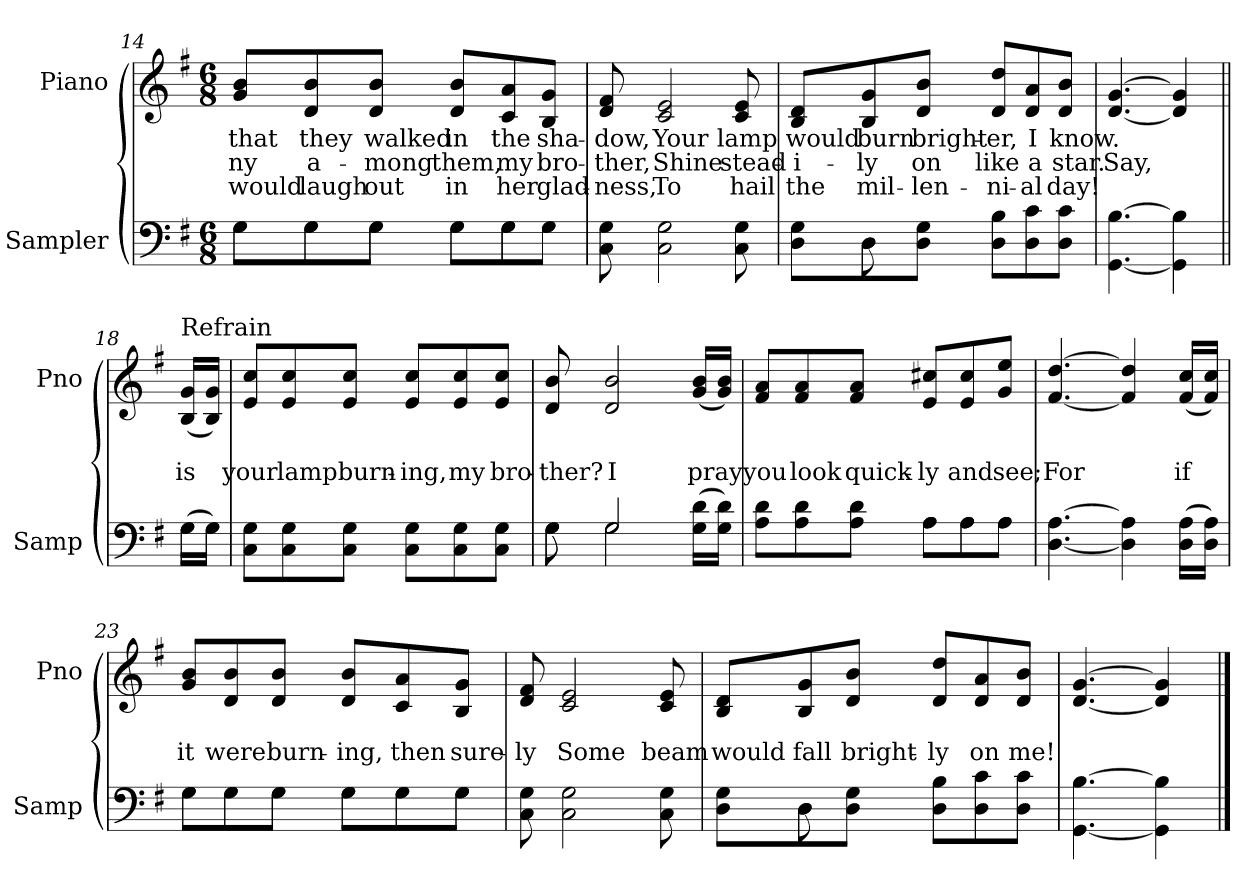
**kern	**kern	**text	**text	**text
*part2	*part1	*part1	*part1	*part1
*staff2	*staff1	*staff1	*staff1	*staff1
*I"Sampler	*I"Piano	*	*	*
*I'Samp	*I'Pno	*	*	*
*clefF4	*clefG2	*	*	*
*k[f#]	*k[f#]	*	*	*
*G:	*G:	*	*	*
*M6/8	*M6/8	*	*	*
=14	=14	=14	=14	=14
*^	*	*	*	*
8G\L	8G\L	8g/ 8b/L	that	-ny	would
8G\	8G\	8d/ 8b/	they	a-	laugh
8G\J	8G\J	8d/ 8b/J	walked	-mong	out
8G\L	8G\L	8d/ 8b/L	in	them,	in
8G\	8G\	8c/ 8a/	the	my	her
8G\J	8G\J	8B/ 8g/J	sha-	bro-	glad-
*v	*v	*	*	*	*
=15	=15	=15	=15	=15
8C 8G	8d 8f#	-dow,	-ther,	-ness,
2C 2G	2c 2e	Your	Shine	To
8C 8G	8c 8e	lamp	stead-	hail
=16	=16	=16	=16	=16
*^	*	*	*	*
8D\ 8G\L	8ryy	8B/ 8d/L	would	-i-	the
8D\	8D	8B/ 8g/	burn	-ly	mil-
8D\ 8G\J	2ryy	8d/ 8b/J	bright-	on	-len-
8D\ 8B\L	.	8d/ 8dd/L	-er,	like	-ni-
8D\ 8c\	.	8d/ 8a/	I	a	-al
8D\ 8c\J	.	8d/ 8b/J	know.	star.	day!
*v	*v	*	*	*	*
=17	=17	=17	=17	=17
[4.GG [4.B	[4.d [4.g	.	Say,	.
4GG] 4B]	4d] 4g]	.	.	.
=18||	=18||	=18||	=18||	=18||
*^	*	*	*	*
!	!	!LO:TX:t=Refrain	!	!	!
(16G\LL	16G\LL	(16B/ 16g/LL	.	is	.
16G\JJ)	16G\JJ	16B/ 16g/JJ)	.	.	.
*v	*v	*	*	*	*
=19	=19	=19	=19	=19
8C\ 8G\L	8e/ 8cc/L	.	your	.
8C\ 8G\	8e/ 8cc/	.	lamp	.
8C\ 8G\J	8e/ 8cc/J	.	burn-	.
8C\ 8G\L	8e/ 8cc/L	.	-ing,	.
8C\ 8G\	8e/ 8cc/	.	my	.
8C\ 8G\J	8e/ 8cc/J	.	bro-	.
=20	=20	=20	=20	=20
*^	*	*	*	*
8G\	8G	8d 8b	.	-ther?	.
2G/	2G	2d 2b	.	I	.
(16G\ 16d\LL	8ryy	(16g/ 16b/LL	.	pray	.
16G\ 16d\JJ)	.	16g/ 16b/JJ)	.	.	.
=21	=21	=21	=21	=21	=21
8A\ 8d\L	4.ryy	8f#/ 8a/L	.	you	.
8A\ 8d\	.	8f#/ 8a/	.	look	.
8A\ 8d\J	.	8f#/ 8a/J	.	quick-	.
8A\L	8A\L	8e/ 8cc#X/L	.	-ly	.
8A\	8A\	8e/ 8cc#/	.	and	.
8A\J	8A\J	8g/ 8ee/J	.	see;	.
*v	*v	*	*	*	*
=22	=22	=22	=22	=22
[4.D [4.A	[4.f# [4.dd	.	For	.
4D] 4A]	4f#] 4dd]	.	.	.
(16D\ 16A\LL	(16f#/ 16cc/LL	.	if	.
16D\ 16A\JJ)	16f#/ 16cc/JJ)	.	.	.
=23	=23	=23	=23	=23
*^	*	*	*	*
8G\L	8G\L	8g/ 8b/L	.	it	.
8G\	8G\	8d/ 8b/	.	were	.
8G\J	8G\J	8d/ 8b/J	.	burn-	.
8G\L	8G\L	8d/ 8b/L	.	-ing,	.
8G\	8G\	8c/ 8a/	.	then	.
8G\J	8G\J	8B/ 8g/J	.	sure-	.
*v	*v	*	*	*	*
=24	=24	=24	=24	=24
8C 8G	8d 8f#	.	-ly	.
2C 2G	2c 2e	.	Some	.
8C 8G	8c 8e	.	beam	.
=25	=25	=25	=25	=25
*^	*	*	*	*
8D\ 8G\L	8ryy	8B/ 8d/L	.	would	.
8D\	8D	8B/ 8g/	.	fall	.
8D\ 8G\J	2ryy	8d/ 8b/J	.	bright-	.
8D\ 8B\L	.	8d/ 8dd/L	.	-ly	.
8D\ 8c\	.	8d/ 8a/	.	on	.
8D\ 8c\J	.	8d/ 8b/J	.	me!	.
*v	*v	*	*	*	*
=26	=26	=26	=26	=26
[4.GG [4.B	[4.d [4.g	.	.	.
4GG] 4B]	4d] 4g]	.	.	.
==	==	==	==	==
*-	*-	*-	*-	*-
